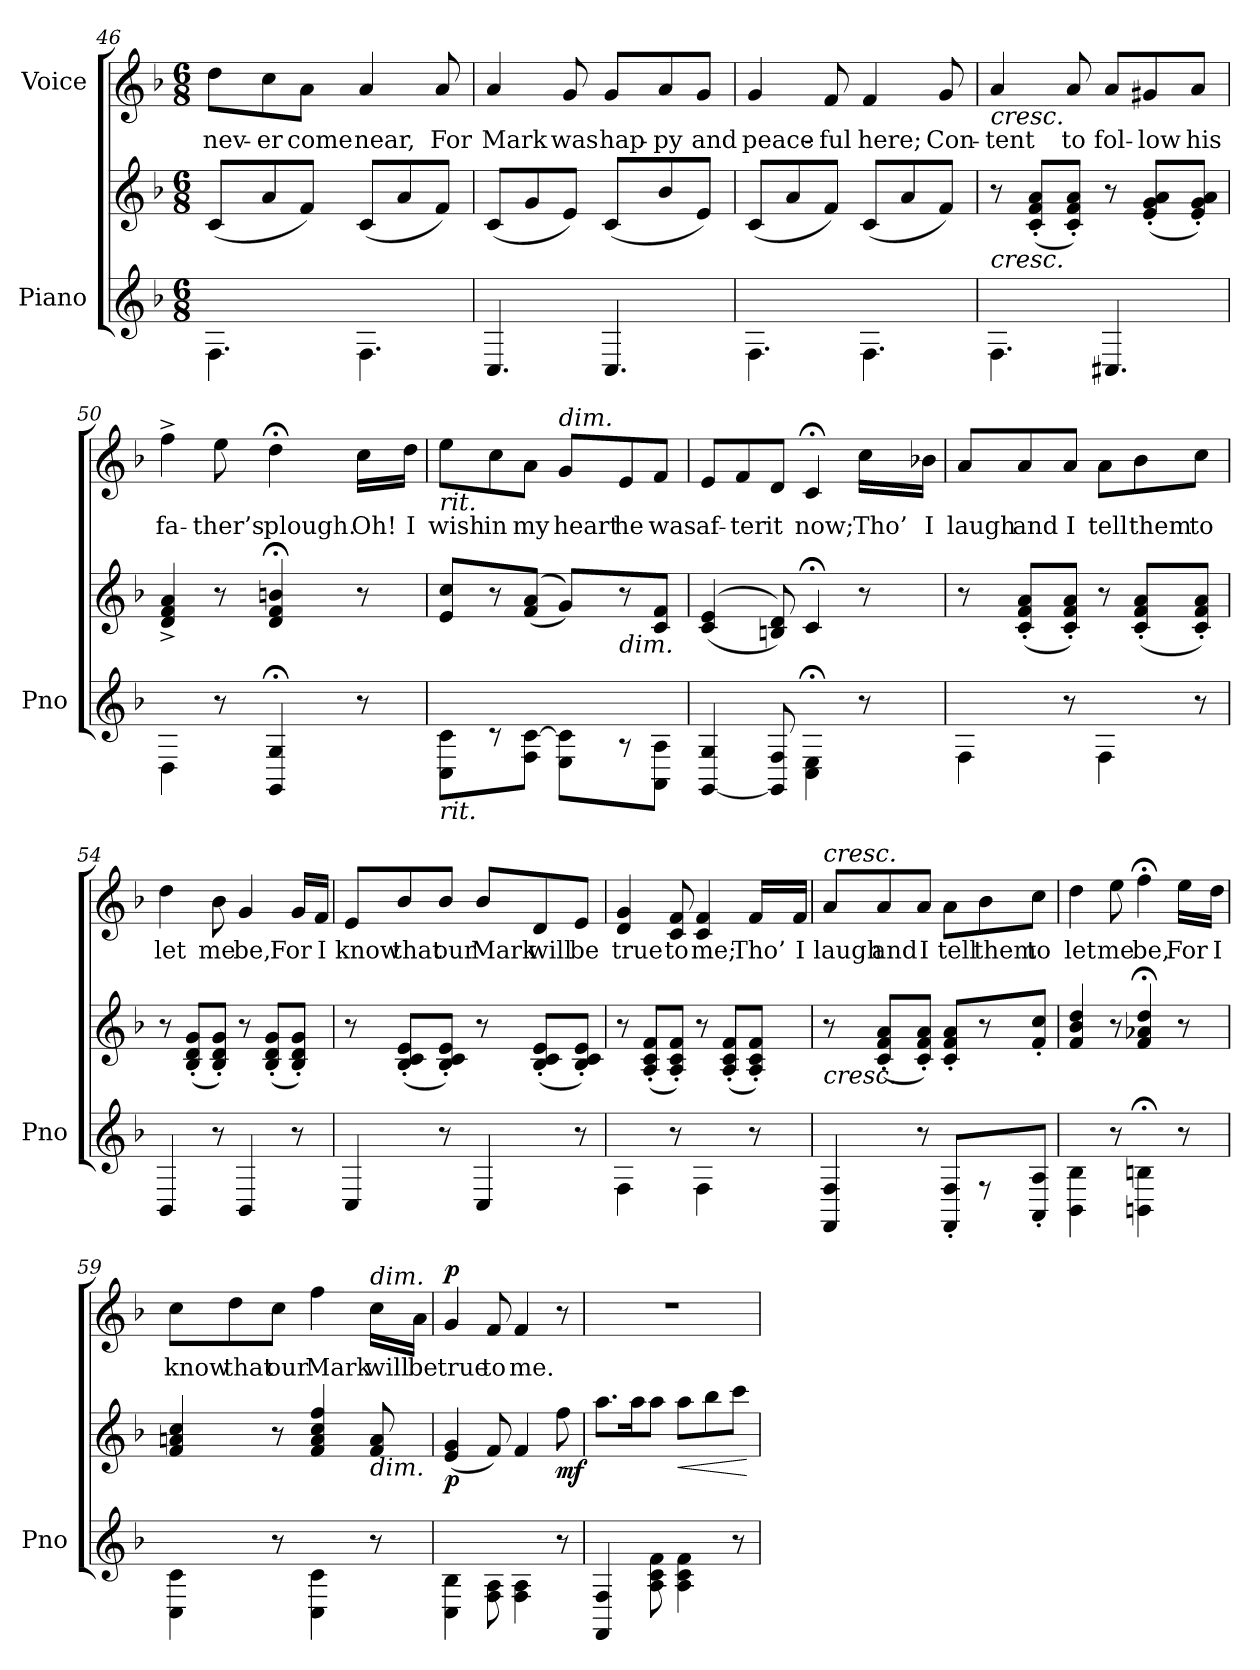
**kern	**kern	**dynam	**kern	**text	**dynam
*part2	*part2	*part2	*part1	*part1	*part1
*staff3	*staff2	*staff2/3	*staff1	*staff1	*staff1
*I"Piano	*	*	*I"Voice	*	*
*I'Pno	*	*	*	*	*
*clefG2	*clefG2	*	*clefG2	*	*
*k[b-]	*k[b-]	*	*k[b-]	*	*
*M6/8	*M6/8	*	*M6/8	*	*
=46	=46	=46	=46	=46	=46
!	!	!	!	!LO:LY:b	!
4.F\	(8c/L	.	8dd\L	nev-	.
!	!	!	!	!LO:LY:b	!
.	8a/	.	8cc\	-er	.
!	!	!	!	!LO:LY:b	!
.	8f/J)	.	8a\J	come	.
!	!	!	!	!LO:LY:b	!
4.F\	(8c/L	.	4a/	near,	.
.	8a/	.	.	.	.
!	!	!	!	!LO:LY:b	!
.	8f/J)	.	8a/	For	.
=47	=47	=47	=47	=47	=47
!	!	!	!	!LO:LY:b	!
4.C/	(8c/L	.	4a/	Mark	.
.	8g/	.	.	.	.
!	!	!	!	!LO:LY:b	!
.	8e/J)	.	8g/	was	.
!	!	!	!	!LO:LY:b	!
4.C/	(8c/L	.	8g/L	hap-	.
!	!	!	!	!LO:LY:b	!
.	8b-/	.	8a/	-py	.
!	!	!	!	!LO:LY:b	!
.	8e/J)	.	8g/J	and	.
=48	=48	=48	=48	=48	=48
!	!	!	!	!LO:LY:b	!
4.F\	(8c/L	.	4g/	peace-	.
.	8a/	.	.	.	.
!	!	!	!	!LO:LY:b	!
.	8f/J)	.	8f/	-ful	.
!	!	!	!	!LO:LY:b	!
4.F\	(8c/L	.	4f/	here;	.
.	8a/	.	.	.	.
!	!	!	!	!LO:LY:b	!
.	8f/J)	.	8g/	Con-	.
=49	=49	=49	=49	=49	=49
!	!	!	!LO:TX:b:i:t=cresc.	!	!
!	!LO:TX:b:i:t=cresc.	!	!	!	!
!	!	!	!	!LO:LY:b	!
4.F\	8r	.	4a/	-tent	.
.	(8c/' 8f/' 8a/'L	.	.	.	.
!	!	!	!	!LO:LY:b	!
.	8c/' 8f/' 8a/'J)	.	8a/	to	.
!	!	!	!	!LO:LY:b	!
4.C#X/	8r	.	8a/L	fol-	.
!	!	!	!	!LO:LY:b	!
.	(8e/' 8g/' 8a/'L	.	8g#X/	-low	.
!	!	!	!	!LO:LY:b	!
.	8e/' 8g/' 8a/'J)	.	8a/J	his	.
!!LO:PB:g=z
=50	=50	=50	=50	=50	=50
!	!	!	!	!LO:LY:b	!
4D\	4d/^ 4f/^ 4a/^	.	4ff^\	fa-	.
!	!	!	!	!LO:LY:b	!
8r	8r	.	8ee\	-ther’s	.
!	!	!	!	!LO:LY:b	!
4GG/;< 4G/;<	4d/;< 4f/;< 4bn/;<	.	4dd;<\	plough.	.
!	!	!	!	!LO:LY:b	!
8r	8r	.	16cc\LL	Oh!	.
!	!	!	!	!LO:LY:b	!
.	.	.	16dd\JJ	I	.
=51	=51	=51	=51	=51	=51
!	!	!	!LO:TX:b:i:t=rit.	!	!
!LO:TX:b:i:t=rit.	!	!	!	!	!
!	!	!	!	!LO:LY:b	!
8C\ 8c\L	8e/ 8cc/L	.	8ee\L	wish	.
!	!	!	!	!LO:LY:b	!
8r	8r	.	8cc\	in	.
!	!	!	!	!LO:LY:b	!
8F\ [8c\J	((>8f/ 8a/J	.	8a\J	my	.
!	!	!	!LO:TX:a:i:t=dim.	!	!
!	!	!	!	!LO:LY:b	!
8E\ 8c\]L	8g/L))	.	8g/L	heart	.
!	!LO:TX:b:i:t=dim.	!	!	!	!
!	!	!	!	!LO:LY:b	!
8r	8r	.	8e/	he	.
!	!	!	!	!LO:LY:b	!
8AA\ 8A\J	8c/ 8f/J	.	8f/J	was	.
=52	=52	=52	=52	=52	=52
!	!	!	!	!LO:LY:b	!
[4GG/ 4G/	((>4c/ 4e/	.	8e/L	af-	.
!	!	!	!	!LO:LY:b	!
.	.	.	8f/	-ter	.
!	!	!	!	!LO:LY:b	!
8GG/] 8F/	8Bn/ 8d/))	.	8d/J	it	.
!	!	!	!	!LO:LY:b	!
4C\;< 4E\;<	4c;</	.	4c;</	now;	.
!	!	!	!	!LO:LY:b	!LO:DY:a
!	!	!	!	!	!LO:DY:n=1:a
8r	8r	.	16cc\LL	Tho’	p other-dynamics
!	!	!	!	!LO:LY:b	!
.	.	.	16b-X\JJ	I	.
=53	=53	=53	=53	=53	=53
!	!	!LO:DY:b	!	!LO:LY:b	!
!	!	!LO:DY:n=1:b	!	!	!
4F\	8r	other-dynamics p	8a/L	laugh	.
!	!	!	!	!LO:LY:b	!
.	(8c/' 8f/' 8a/'L	.	8a/	and	.
!	!	!	!	!LO:LY:b	!
8r	8c/' 8f/' 8a/'J)	.	8a/J	I	.
!	!	!	!	!LO:LY:b	!
4F\	8r	.	8a\L	tell	.
!	!	!	!	!LO:LY:b	!
.	(8c/' 8f/' 8a/'L	.	8b-\	them	.
!	!	!	!	!LO:LY:b	!
8r	8c/' 8f/' 8a/'J)	.	8cc\J	to	.
=54	=54	=54	=54	=54	=54
!	!	!	!	!LO:LY:b	!
4BB-/	8r	.	4dd\	let	.
.	(8B-/' 8d/' 8g/'L	.	.	.	.
!	!	!	!	!LO:LY:b	!
8r	8B-/' 8d/' 8g/'J)	.	8b-\	me	.
!	!	!	!	!LO:LY:b	!
4BB-/	8r	.	4g/	be,	.
.	(8B-/' 8d/' 8g/'L	.	.	.	.
!	!	!	!	!LO:LY:b	!
8r	8B-/' 8d/' 8g/'J)	.	16g/LL	For	.
!	!	!	!	!LO:LY:b	!
.	.	.	16f/JJ	I	.
!!LO:LB:g=z
=55	=55	=55	=55	=55	=55
!	!	!	!	!LO:LY:b	!
4C/	8r	.	8e/L	know	.
!	!	!	!	!LO:LY:b	!
.	(8B-/' 8c/' 8e/'L	.	8b-/	that	.
!	!	!	!	!LO:LY:b	!
8r	8B-/' 8c/' 8e/'J)	.	8b-/J	our	.
!	!	!	!	!LO:LY:b	!
4C/	8r	.	8b-/L	Mark	.
!	!	!	!	!LO:LY:b	!
.	(8B-/' 8c/' 8e/'L	.	8d/	will	.
!	!	!	!	!LO:LY:b	!
8r	8B-/' 8c/' 8e/'J)	.	8e/J	be	.
=56	=56	=56	=56	=56	=56
!	!	!	!	!LO:LY:b	!
4F\	8r	.	4d/ 4g/	true	.
.	(8A/' 8c/' 8f/'L	.	.	.	.
!	!	!	!	!LO:LY:b	!
8r	8A/' 8c/' 8f/'J)	.	8c/ 8f/	to	.
!	!	!	!	!LO:LY:b	!
4F\	8r	.	4c/ 4f/	me;	.
.	(8A/' 8c/' 8f/'L	.	.	.	.
!	!	!	!	!LO:LY:b	!
8r	8A/' 8c/' 8f/'J)	.	16f/LL	Tho’	.
!	!	!	!	!LO:LY:b	!
.	.	.	16f/JJ	I	.
=57	=57	=57	=57	=57	=57
!	!	!	!LO:TX:a:i:t=cresc.	!	!
!	!LO:TX:b:i:t=cresc.	!	!	!	!
!	!	!	!	!LO:LY:b	!
4FF/ 4F/	8r	.	8a/L	laugh	.
!	!	!	!	!LO:LY:b	!
.	(8c/' 8f/' 8a/'L	.	8a/	and	.
!	!	!	!	!LO:LY:b	!
8r	8c/' 8f/' 8a/'J)	.	8a/J	I	.
!	!	!	!	!LO:LY:b	!
8FF/' 8F/'L	8c/' 8f/' 8a/'L	.	8a\L	tell	.
!	!	!	!	!LO:LY:b	!
8r	8r	.	8b-\	them	.
!	!	!	!	!LO:LY:b	!
8AA/' 8A/'J	8f/' 8cc/'J	.	8cc\J	to	.
=58	=58	=58	=58	=58	=58
!	!	!	!	!LO:LY:b	!
4BB-\ 4B-\	4f/ 4b-/ 4dd/	.	4dd\	let	.
!	!	!	!	!LO:LY:b	!
8r	8r	.	8ee\	me	.
!	!	!	!	!LO:LY:b	!
4BBn\;< 4Bn\;<	4f/;< 4a-X/;< 4dd/;<	.	4ff;<\	be,	.
!	!	!	!	!LO:LY:b	!
8r	8r	.	16ee\LL	For	.
!	!	!	!	!LO:LY:b	!
.	.	.	16dd\JJ	I	.
=59	=59	=59	=59	=59	=59
!	!	!	!	!LO:LY:b	!
4C\ 4c\	4f/ 4an/ 4cc/	.	8cc\L	know	.
!	!	!	!	!LO:LY:b	!
.	.	.	8dd\	that	.
!	!	!	!	!LO:LY:b	!
8r	8r	.	8cc\J	our	.
!	!	!	!	!LO:LY:b	!
4C\ 4c\	4f/ 4a/ 4cc/ 4ff/	.	4ff\	Mark	.
!	!	!	!LO:TX:a:i:t=dim.	!	!
!	!LO:TX:b:i:t=dim.	!	!	!	!
!	!	!	!	!LO:LY:b	!
8r	8f/ 8a/	.	16cc\LL	will	.
!	!	!	!	!LO:LY:b	!
.	.	.	16a\JJ	be	.
!!LO:LB:g=z
=60	=60	=60	=60	=60	=60
!	!	!LO:DY:b	!	!LO:LY:b	!LO:DY:a
4C\ 4B-\	(4e/ 4g/	p	4g/	true	p
!	!	!	!	!LO:LY:b	!
8F\ 8A\	8f/)	.	8f/	to	.
!	!	!	!	!LO:LY:b	!
4F\ 4A\	4f/	.	4f/	me.	.
!	!	!LO:DY:b	!	!	!
8r	8ff\	mf	8r	.	.
=61	=61	=61	=61	=61	=61
4FF/ 4F/	8.aa\L	.	2.r	.	.
.	16aa\K	.	.	.	.
8A\ 8c\ 8f\	8aa\J	.	.	.	.
!	!	!LO:HP:b	!	!	!
4A\ 4c\ 4f\	8aa\L	<	.	.	.
.	8bb-\	.	.	.	.
8r	8ccc\J	.	.	.	.
.	.	[	.	.	.
=	=	=	=	=	=
*-	*-	*-	*-	*-	*-
